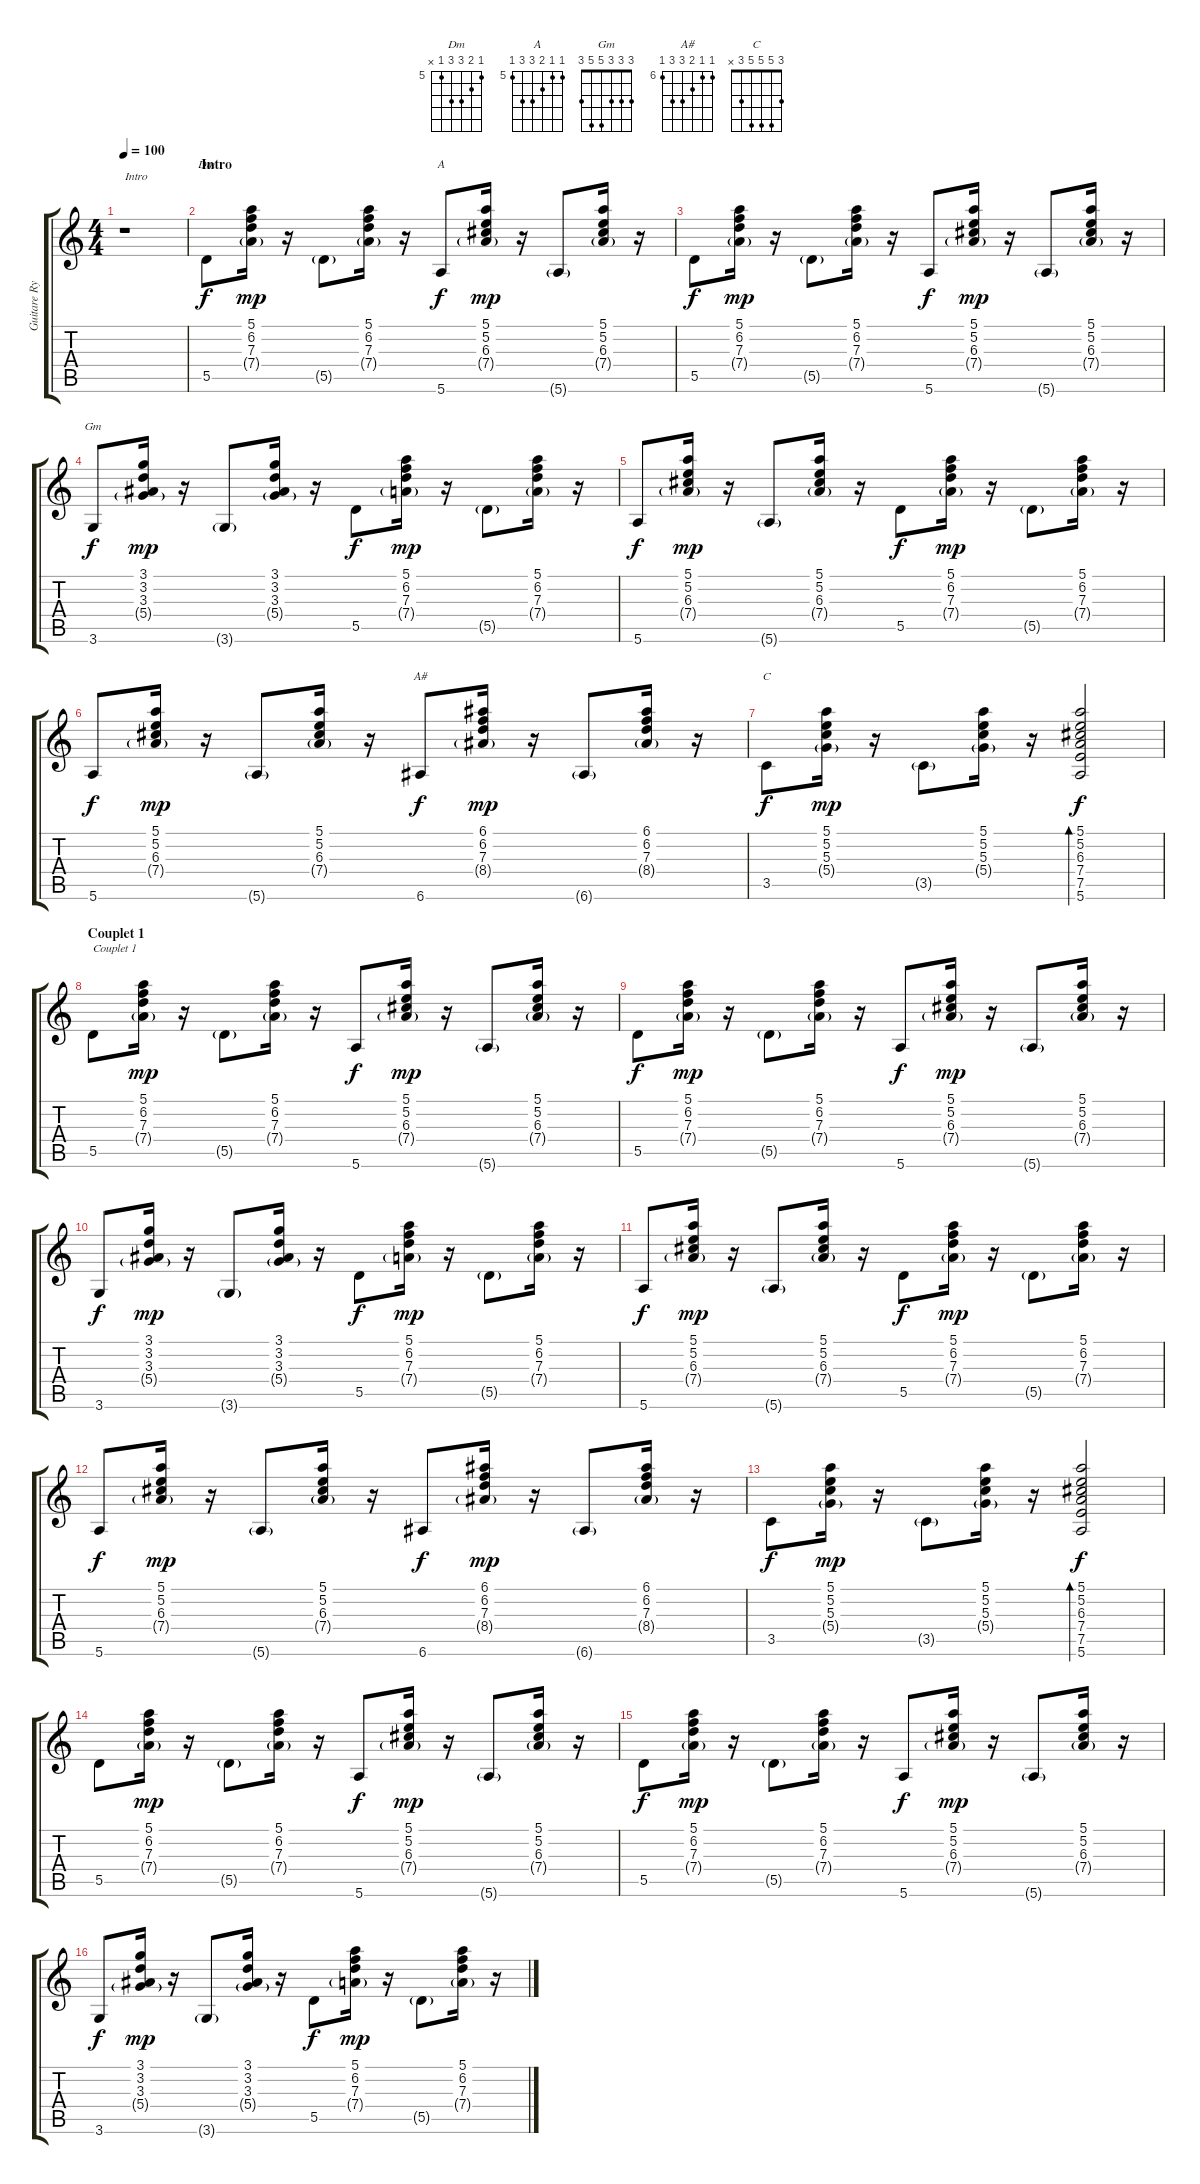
\track ("Guitare Rythmique" "Guitare Ry") {instrument acousticguitarnylon}
\staff {score tabs}
\tuning (E4 B3 G3 D3 A2 E2) {hide}
\chord ("Dm" 5 6 7 7 5 x) {firstfret 5}
\chord ("A" 5 5 6 7 7 5) {firstfret 5}
\chord ("Gm" 3 3 3 5 5 3)
\chord ("A#" 6 6 7 8 8 6) {firstfret 6}
\chord ("C" 3 5 5 5 3 x)
\ts (4 4)
\tempo 100
\clef g2
\ks c
r.1{txt "Intro" dy f instrument acousticguitarnylon} |
\section ("" "Intro")
5.5.8{ch "Dm"} (5.1 6.2 7.3 7.4{g}).16{dy mp} r.16 5.5{g}.8 (5.1 6.2 7.3 7.4{g}).16 r.16 5.6.8{ch "A" dy f} (5.1 5.2 6.3 7.4{g}).16{dy mp} r.16 5.6{g}.8 (5.1 5.2 6.3 7.4{g}).16 r.16 |
5.5.8{dy f} (5.1 6.2 7.3 7.4{g}).16{dy mp} r.16 5.5{g}.8 (5.1 6.2 7.3 7.4{g}).16 r.16 5.6.8{dy f} (5.1 5.2 6.3 7.4{g}).16{dy mp} r.16 5.6{g}.8 (5.1 5.2 6.3 7.4{g}).16 r.16 |
3.6.8{ch "Gm" dy f} (3.1 3.2 3.3 5.4{g}).16{dy mp} r.16 3.6{g}.8 (3.1 3.2 3.3 5.4{g}).16 r.16 5.5.8{dy f} (5.1 6.2 7.3 7.4{g}).16{dy mp} r.16 5.5{g}.8 (5.1 6.2 7.3 7.4{g}).16 r.16 |
5.6.8{dy f} (5.1 5.2 6.3 7.4{g}).16{dy mp} r.16 5.6{g}.8 (5.1 5.2 6.3 7.4{g}).16 r.16 5.5.8{dy f} (5.1 6.2 7.3 7.4{g}).16{dy mp} r.16 5.5{g}.8 (5.1 6.2 7.3 7.4{g}).16 r.16 |
5.6.8{dy f} (5.1 5.2 6.3 7.4{g}).16{dy mp} r.16 5.6{g}.8 (5.1 5.2 6.3 7.4{g}).16 r.16 6.6.8{ch "A#" dy f} (6.1 6.2 7.3 8.4{g}).16{dy mp} r.16 6.6{g}.8 (6.1 6.2 7.3 8.4{g}).16 r.16 |
3.5.8{ch "C" dy f} (5.1 5.2 5.3 5.4{g}).16{dy mp} r.16 3.5{g}.8 (5.1 5.2 5.3 5.4{g}).16 r.16 (5.1 5.2 6.3 7.4 7.5 5.6).2{bd 60 dy f} |
\section ("" "Couplet 1")
5.5.8{txt "Couplet 1"} (5.1 6.2 7.3 7.4{g}).16{dy mp} r.16 5.5{g}.8 (5.1 6.2 7.3 7.4{g}).16 r.16 5.6.8{dy f} (5.1 5.2 6.3 7.4{g}).16{dy mp} r.16 5.6{g}.8 (5.1 5.2 6.3 7.4{g}).16 r.16 |
5.5.8{dy f} (5.1 6.2 7.3 7.4{g}).16{dy mp} r.16 5.5{g}.8 (5.1 6.2 7.3 7.4{g}).16 r.16 5.6.8{dy f} (5.1 5.2 6.3 7.4{g}).16{dy mp} r.16 5.6{g}.8 (5.1 5.2 6.3 7.4{g}).16 r.16 |
3.6.8{dy f} (3.1 3.2 3.3 5.4{g}).16{dy mp} r.16 3.6{g}.8 (3.1 3.2 3.3 5.4{g}).16 r.16 5.5.8{dy f} (5.1 6.2 7.3 7.4{g}).16{dy mp} r.16 5.5{g}.8 (5.1 6.2 7.3 7.4{g}).16 r.16 |
5.6.8{dy f} (5.1 5.2 6.3 7.4{g}).16{dy mp} r.16 5.6{g}.8 (5.1 5.2 6.3 7.4{g}).16 r.16 5.5.8{dy f} (5.1 6.2 7.3 7.4{g}).16{dy mp} r.16 5.5{g}.8 (5.1 6.2 7.3 7.4{g}).16 r.16 |
5.6.8{dy f} (5.1 5.2 6.3 7.4{g}).16{dy mp} r.16 5.6{g}.8 (5.1 5.2 6.3 7.4{g}).16 r.16 6.6.8{dy f} (6.1 6.2 7.3 8.4{g}).16{dy mp} r.16 6.6{g}.8 (6.1 6.2 7.3 8.4{g}).16 r.16 |
3.5.8{dy f} (5.1 5.2 5.3 5.4{g}).16{dy mp} r.16 3.5{g}.8 (5.1 5.2 5.3 5.4{g}).16 r.16 (5.1 5.2 6.3 7.4 7.5 5.6).2{bd 60 dy f} |
5.5.8 (5.1 6.2 7.3 7.4{g}).16{dy mp} r.16 5.5{g}.8 (5.1 6.2 7.3 7.4{g}).16 r.16 5.6.8{dy f} (5.1 5.2 6.3 7.4{g}).16{dy mp} r.16 5.6{g}.8 (5.1 5.2 6.3 7.4{g}).16 r.16 |
5.5.8{dy f} (5.1 6.2 7.3 7.4{g}).16{dy mp} r.16 5.5{g}.8 (5.1 6.2 7.3 7.4{g}).16 r.16 5.6.8{dy f} (5.1 5.2 6.3 7.4{g}).16{dy mp} r.16 5.6{g}.8 (5.1 5.2 6.3 7.4{g}).16 r.16 |
3.6.8{dy f} (3.1 3.2 3.3 5.4{g}).16{dy mp} r.16 3.6{g}.8 (3.1 3.2 3.3 5.4{g}).16 r.16 5.5.8{dy f} (5.1 6.2 7.3 7.4{g}).16{dy mp} r.16 5.5{g}.8 (5.1 6.2 7.3 7.4{g}).16 r.16
